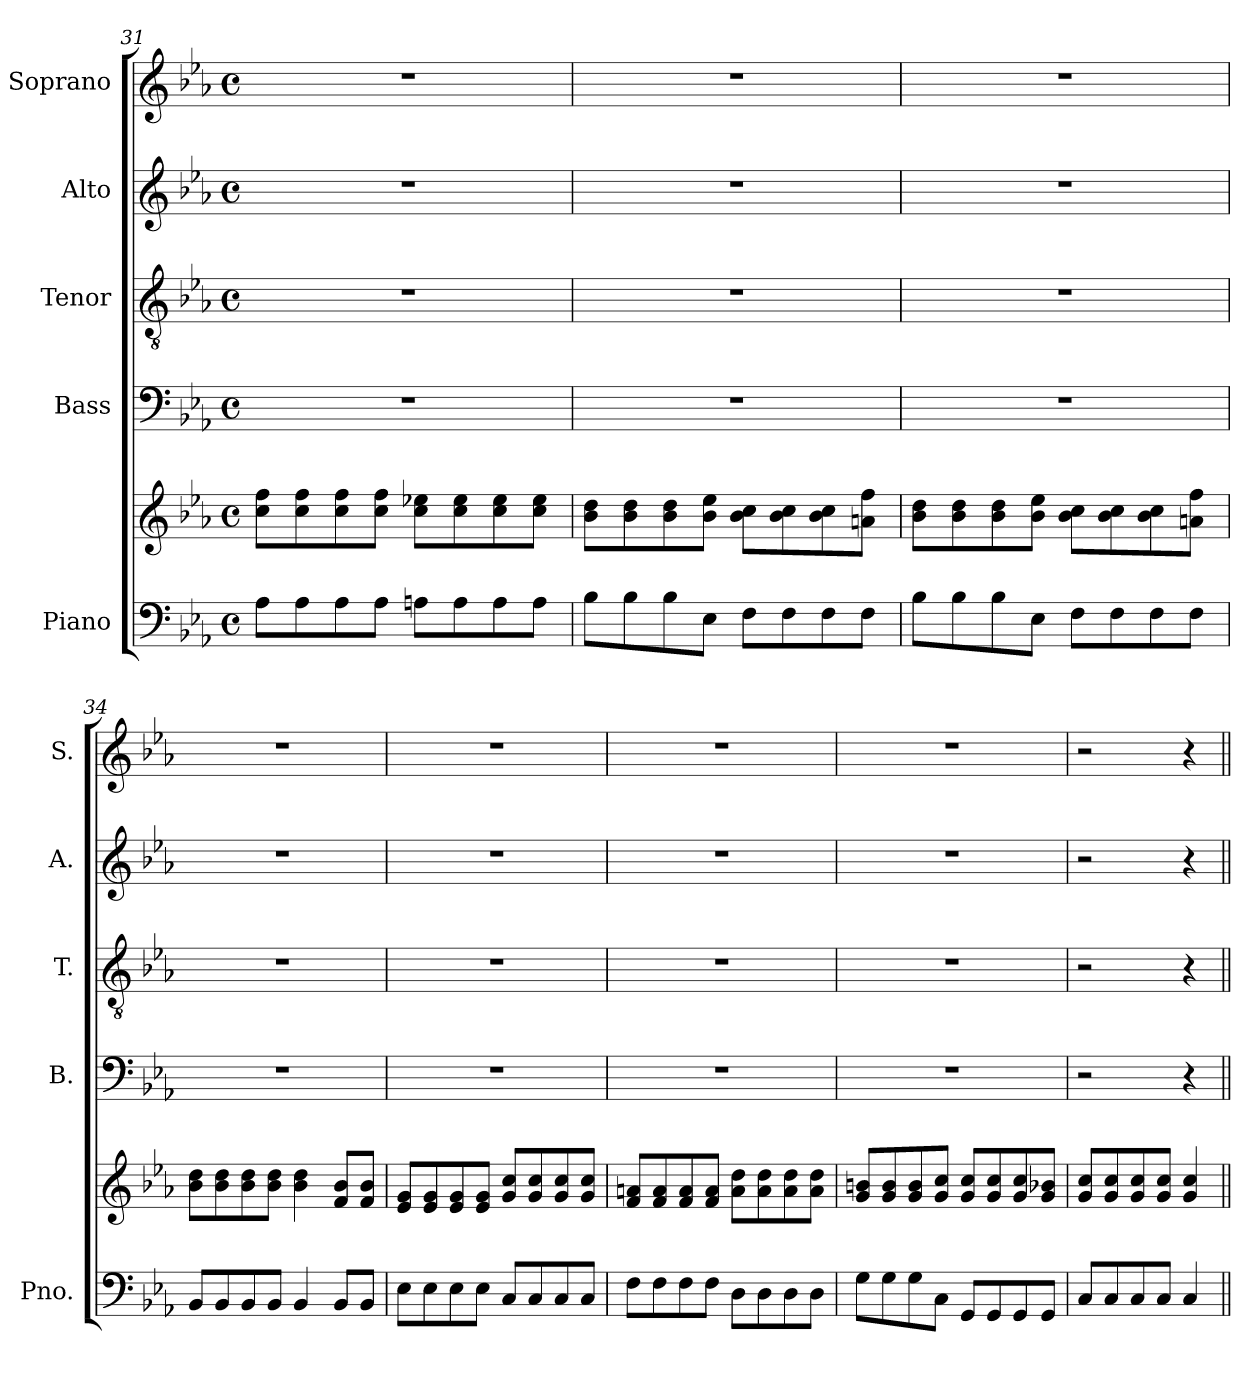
**kern	**kern	**kern	**kern	**kern	**kern
*part5	*part5	*part4	*part3	*part2	*part1
*staff6	*staff5	*staff4	*staff3	*staff2	*staff1
*I"Piano	*	*I"Bass	*I"Tenor	*I"Alto	*I"Soprano
*I'Pno.	*	*I'B.	*I'T.	*I'A.	*I'S.
*clefF4	*clefG2	*clefF4	*clefGv2	*clefG2	*clefG2
*	*	*	*	*	*ITrd-4c-7
*k[b-e-a-]	*k[b-e-a-]	*k[b-e-a-]	*k[b-e-a-]	*k[b-e-a-]	*k[b-e-]
*M4/4	*M4/4	*M4/4	*M4/4	*M4/4	*M4/4
*met(c)	*met(c)	*met(c)	*met(c)	*met(c)	*met(c)
=31	=31	=31	=31	=31	=31
8A-\L	8cc\ 8ff\L	1r	1r	1r	1r
8A-\	8cc\ 8ff\	.	.	.	.
8A-\	8cc\ 8ff\	.	.	.	.
8A-\J	8cc\ 8ff\J	.	.	.	.
8An\L	8cc\ 8ee-X\L	.	.	.	.
8A\	8cc\ 8ee-\	.	.	.	.
8A\	8cc\ 8ee-\	.	.	.	.
8A\J	8cc\ 8ee-\J	.	.	.	.
=32	=32	=32	=32	=32	=32
8B-\L	8b-\ 8dd\L	1r	1r	1r	1r
8B-\	8b-\ 8dd\	.	.	.	.
8B-\	8b-\ 8dd\	.	.	.	.
8E-\J	8b-\ 8ee-\J	.	.	.	.
8F\L	8b-\ 8cc\L	.	.	.	.
8F\	8b-\ 8cc\	.	.	.	.
8F\	8b-\ 8cc\	.	.	.	.
8F\J	8an\ 8ff\J	.	.	.	.
!!LO:LB:g=z
=33	=33	=33	=33	=33	=33
8B-\L	8b-\ 8dd\L	1r	1r	1r	1r
8B-\	8b-\ 8dd\	.	.	.	.
8B-\	8b-\ 8dd\	.	.	.	.
8E-\J	8b-\ 8ee-\J	.	.	.	.
8F\L	8b-\ 8cc\L	.	.	.	.
8F\	8b-\ 8cc\	.	.	.	.
8F\	8b-\ 8cc\	.	.	.	.
8F\J	8an\ 8ff\J	.	.	.	.
=34	=34	=34	=34	=34	=34
8BB-/L	8b-\ 8dd\L	1r	1r	1r	1r
8BB-/	8b-\ 8dd\	.	.	.	.
8BB-/	8b-\ 8dd\	.	.	.	.
8BB-/J	8b-\ 8dd\J	.	.	.	.
4BB-/	4b-\ 4dd\	.	.	.	.
8BB-/L	8f/ 8b-/L	.	.	.	.
8BB-/J	8f/ 8b-/J	.	.	.	.
=35	=35	=35	=35	=35	=35
8E-\L	8e-/ 8g/L	1r	1r	1r	1r
8E-\	8e-/ 8g/	.	.	.	.
8E-\	8e-/ 8g/	.	.	.	.
8E-\J	8e-/ 8g/J	.	.	.	.
8C/L	8g/ 8cc/L	.	.	.	.
8C/	8g/ 8cc/	.	.	.	.
8C/	8g/ 8cc/	.	.	.	.
8C/J	8g/ 8cc/J	.	.	.	.
=36	=36	=36	=36	=36	=36
8F\L	8f/ 8an/L	1r	1r	1r	1r
8F\	8f/ 8a/	.	.	.	.
8F\	8f/ 8a/	.	.	.	.
8F\J	8f/ 8a/J	.	.	.	.
8D\L	8a\ 8dd\L	.	.	.	.
8D\	8a\ 8dd\	.	.	.	.
8D\	8a\ 8dd\	.	.	.	.
8D\J	8a\ 8dd\J	.	.	.	.
=37	=37	=37	=37	=37	=37
8G\L	8g/ 8bn/L	1r	1r	1r	1r
8G\	8g/ 8b/	.	.	.	.
8G\	8g/ 8b/	.	.	.	.
8C\J	8g/ 8cc/J	.	.	.	.
8GG/L	8g/ 8cc/L	.	.	.	.
8GG/	8g/ 8cc/	.	.	.	.
8GG/	8g/ 8cc/	.	.	.	.
8GG/J	8g/ 8b-X/J	.	.	.	.
=38	=38	=38	=38	=38	=38
8C/L	8g/ 8cc/L	2r	2r	2r	2r
8C/	8g/ 8cc/	.	.	.	.
8C/	8g/ 8cc/	.	.	.	.
8C/J	8g/ 8cc/J	.	.	.	.
4C/	4g/ 4cc/	4r	4r	4r	4r
=||	=||	=||	=||	=||	=||
*-	*-	*-	*-	*-	*-
